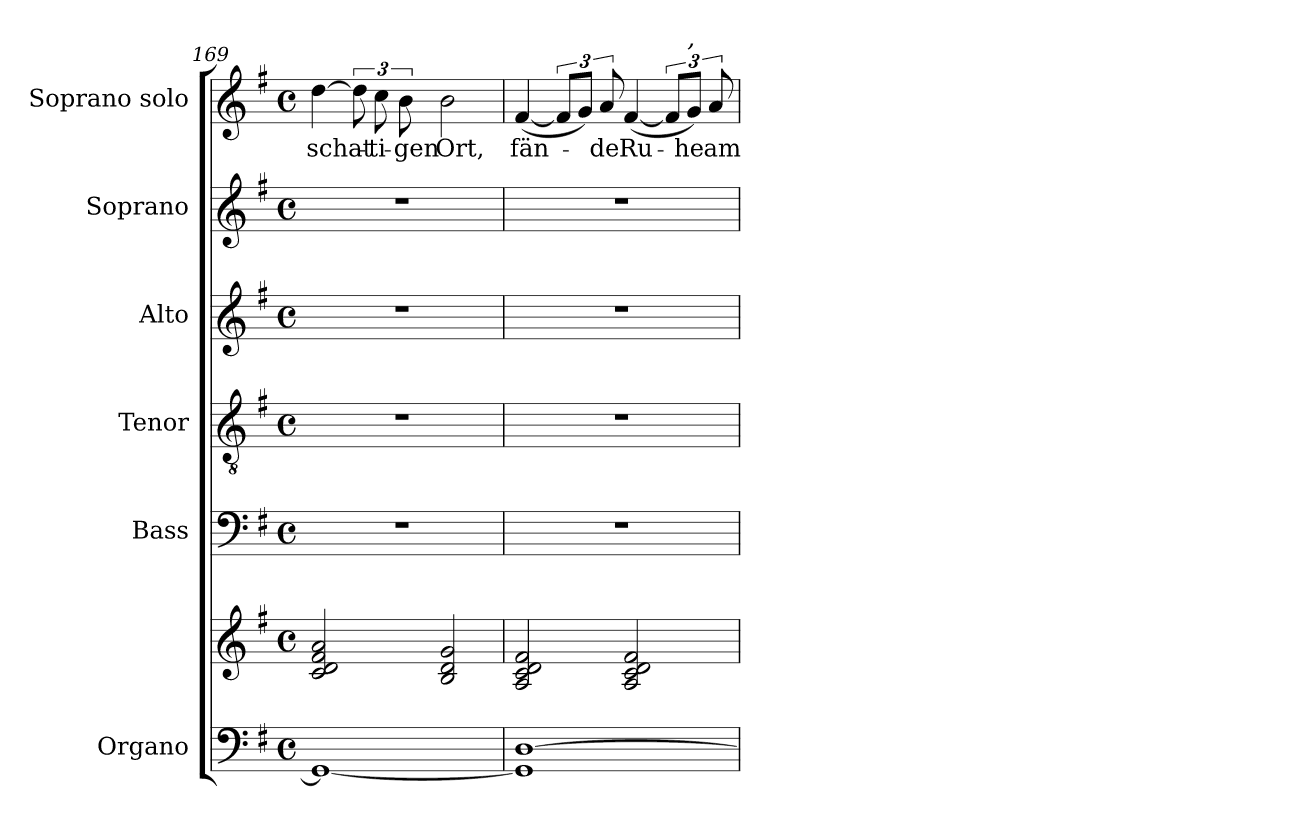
**kern	**kern	**kern	**kern	**kern	**kern	**kern	**text
*part6	*part6	*part5	*part4	*part3	*part2	*part1	*part1
*staff7	*staff6	*staff5	*staff4	*staff3	*staff2	*staff1	*staff1
*I"Organo	*	*I"Bass	*I"Tenor	*I"Alto	*I"Soprano	*I"Soprano solo	*
*I'Org.	*	*I'B.	*I'T.	*I'A.	*I'S.	*I'S.s	*
*clefF4	*clefG2	*clefF4	*clefGv2	*clefG2	*clefG2	*clefG2	*
*k[f#]	*k[f#]	*k[f#]	*k[f#]	*k[f#]	*k[f#]	*k[f#]	*
*M4/4	*M4/4	*M4/4	*M4/4	*M4/4	*M4/4	*M4/4	*
*met(c)	*met(c)	*met(c)	*met(c)	*met(c)	*met(c)	*met(c)	*
=169	=169	=169	=169	=169	=169	=169	=169
!	!	!	!	!	!	!	!LO:LY:b
1GG_	2c/ 2d/ 2f#/ 2a/	1r	1r	1r	1r	[4dd\	schat-
.	.	.	.	.	.	12dd\]	.
!	!	!	!	!	!	!	!LO:LY:b
.	.	.	.	.	.	12cc\	-ti-
!	!	!	!	!	!	!	!LO:LY:b
.	.	.	.	.	.	12b\	-gen
!	!	!	!	!	!	!	!LO:LY:b
.	2B/ 2d/ 2g/	.	.	.	.	2b\	Ort,
!!LO:LB:g=z
=170	=170	=170	=170	=170	=170	=170	=170
*^	*	*	*	*	*	*	*
!	!	!	!	!	!	!	!	!LO:LY:b
[1D	1GG]	2A/ 2c/ 2d/ 2f#/	1r	1r	1r	1r	(<[4f#/	fän-
.	.	.	.	.	.	.	12f#/L]	.
.	.	.	.	.	.	.	12g/J)	.
!	!	!	!	!	!	!	!	!LO:LY:b
.	.	.	.	.	.	.	12a/	-de
!	!	!	!	!	!	!	!	!LO:LY:b
.	.	2A/ 2c/ 2d/ 2f#/	.	.	.	.	(<[4f#/	Ru-
.	.	.	.	.	.	.	12f#/L]	.
!	!	!	!	!	!	!	!LO:TX:a:i:t=,	!
!	!	!	!	!	!	!	!	!LO:LY:b
.	.	.	.	.	.	.	12g/J)	-he
!	!	!	!	!	!	!	!	!LO:LY:b
.	.	.	.	.	.	.	12a/	am
*v	*v	*	*	*	*	*	*	*
=	=	=	=	=	=	=	=
*-	*-	*-	*-	*-	*-	*-	*-
